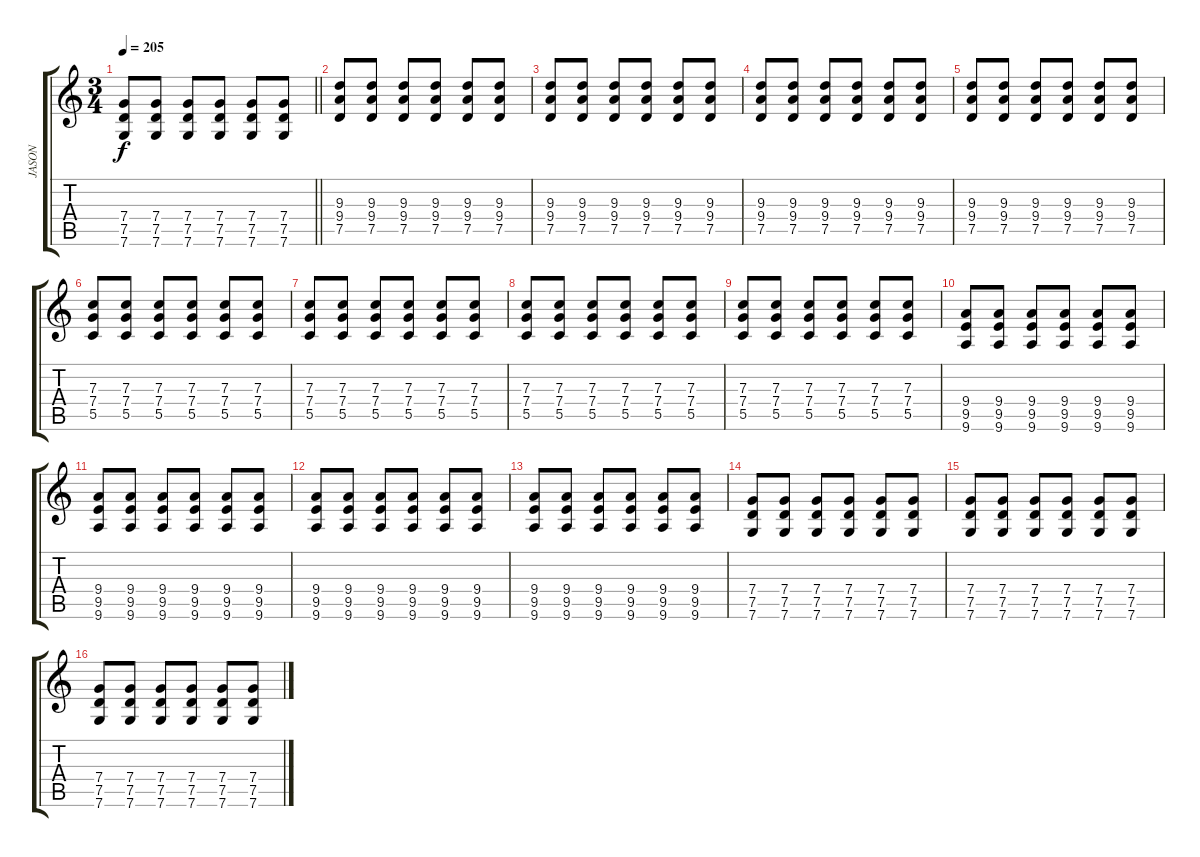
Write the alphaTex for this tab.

\track ("JASON" "JASON") {instrument distortionguitar}
\staff {score tabs}
\tuning (D4 A3 F3 C3 G2 C2) {hide}
\ts (3 4)
\tempo 205
\clef g2
\barLineRight lightlight
\ks c
(7.4 7.5 7.6).8{dy f} (7.4 7.5 7.6).8 (7.4 7.5 7.6).8 (7.4 7.5 7.6).8 (7.4 7.5 7.6).8 (7.4 7.5 7.6).8 |
(9.3 9.4 7.5).8 (9.3 9.4 7.5).8 (9.3 9.4 7.5).8 (9.3 9.4 7.5).8 (9.3 9.4 7.5).8 (9.3 9.4 7.5).8 |
(9.3 9.4 7.5).8 (9.3 9.4 7.5).8 (9.3 9.4 7.5).8 (9.3 9.4 7.5).8 (9.3 9.4 7.5).8 (9.3 9.4 7.5).8 |
(9.3 9.4 7.5).8 (9.3 9.4 7.5).8 (9.3 9.4 7.5).8 (9.3 9.4 7.5).8 (9.3 9.4 7.5).8 (9.3 9.4 7.5).8 |
(9.3 9.4 7.5).8 (9.3 9.4 7.5).8 (9.3 9.4 7.5).8 (9.3 9.4 7.5).8 (9.3 9.4 7.5).8 (9.3 9.4 7.5).8 |
(7.3 7.4 5.5).8 (7.3 7.4 5.5).8 (7.3 7.4 5.5).8 (7.3 7.4 5.5).8 (7.3 7.4 5.5).8 (7.3 7.4 5.5).8 |
(7.3 7.4 5.5).8 (7.3 7.4 5.5).8 (7.3 7.4 5.5).8 (7.3 7.4 5.5).8 (7.3 7.4 5.5).8 (7.3 7.4 5.5).8 |
(7.3 7.4 5.5).8 (7.3 7.4 5.5).8 (7.3 7.4 5.5).8 (7.3 7.4 5.5).8 (7.3 7.4 5.5).8 (7.3 7.4 5.5).8 |
(7.3 7.4 5.5).8 (7.3 7.4 5.5).8 (7.3 7.4 5.5).8 (7.3 7.4 5.5).8 (7.3 7.4 5.5).8 (7.3 7.4 5.5).8 |
(9.4 9.5 9.6).8 (9.4 9.5 9.6).8 (9.4 9.5 9.6).8 (9.4 9.5 9.6).8 (9.4 9.5 9.6).8 (9.4 9.5 9.6).8 |
(9.4 9.5 9.6).8 (9.4 9.5 9.6).8 (9.4 9.5 9.6).8 (9.4 9.5 9.6).8 (9.4 9.5 9.6).8 (9.4 9.5 9.6).8 |
(9.4 9.5 9.6).8 (9.4 9.5 9.6).8 (9.4 9.5 9.6).8 (9.4 9.5 9.6).8 (9.4 9.5 9.6).8 (9.4 9.5 9.6).8 |
(9.4 9.5 9.6).8 (9.4 9.5 9.6).8 (9.4 9.5 9.6).8 (9.4 9.5 9.6).8 (9.4 9.5 9.6).8 (9.4 9.5 9.6).8 |
(7.4 7.5 7.6).8 (7.4 7.5 7.6).8 (7.4 7.5 7.6).8 (7.4 7.5 7.6).8 (7.4 7.5 7.6).8 (7.4 7.5 7.6).8 |
(7.4 7.5 7.6).8 (7.4 7.5 7.6).8 (7.4 7.5 7.6).8 (7.4 7.5 7.6).8 (7.4 7.5 7.6).8 (7.4 7.5 7.6).8 |
(7.4 7.5 7.6).8 (7.4 7.5 7.6).8 (7.4 7.5 7.6).8 (7.4 7.5 7.6).8 (7.4 7.5 7.6).8 (7.4 7.5 7.6).8
